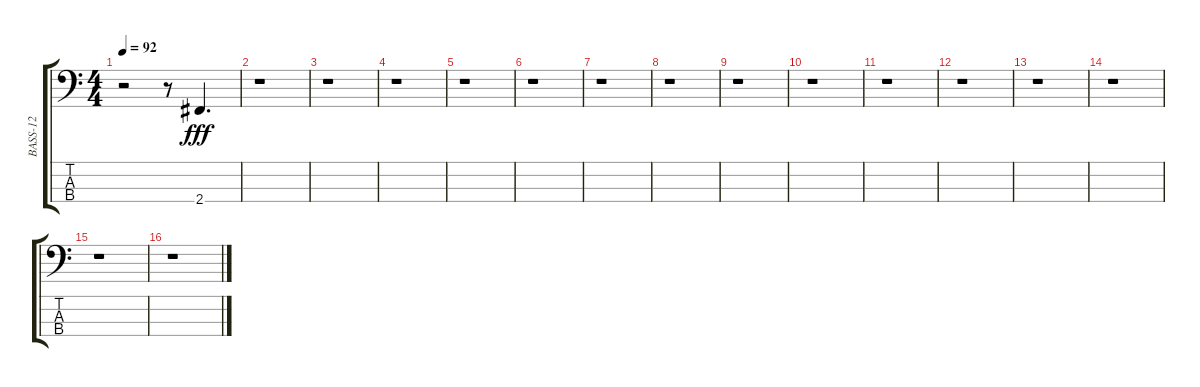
\track ("BASS-12" "BASS-12") {instrument electricbassfinger}
\staff {score tabs}
\tuning (G2 D2 A1 E1) {hide}
\ts (4 4)
\tempo 92
\clef f4
\ks c
r.2{dy fff} r.8 2.4.4{d} |
r.1 |
r.1 |
r.1 |
r.1 |
r.1 |
r.1 |
r.1 |
r.1 |
r.1 |
r.1 |
r.1 |
r.1 |
r.1 |
r.1 |
r.1
